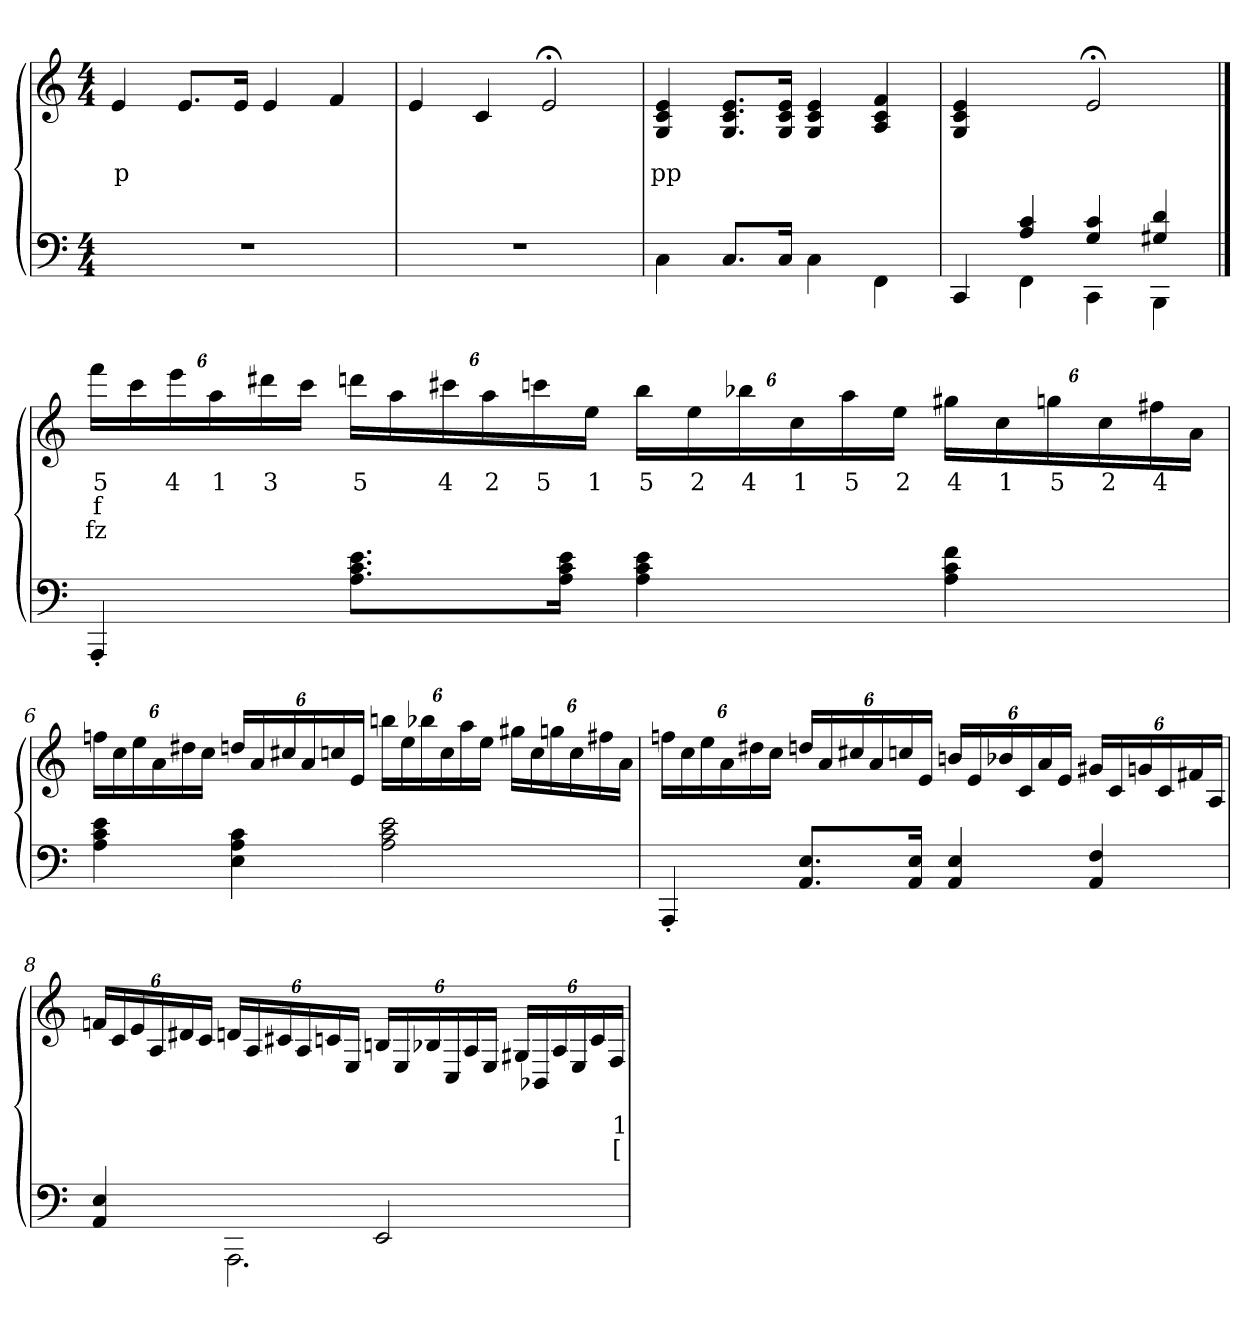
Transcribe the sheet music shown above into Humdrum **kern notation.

**kern	**kern	**text	**text	**text
*part2	*part1	*part1	*part1	*part1
*staff2	*staff1	*staff1	*staff1	*staff1
*clefF4	*clefG2	*	*	*
*k[]	*k[]	*	*	*
*M4/4	*M4/4	*	*	*
=1	=1	=1	=1	=1
1r	4e	.	p	.
.	8.eL	.	.	.
.	16eJk	.	.	.
.	4e	.	.	.
.	4f	.	.	.
=2	=2	=2	=2	=2
1r	4e	.	.	.
.	4c	.	.	.
.	2e;<	.	.	.
=3	=3	=3	=3	=3
4C\	4e 4c 4G	.	pp	.
8.CL	8.e 8.c 8.GL	.	.	.
16CJk	16e 16c 16GJk	.	.	.
4C\	4e 4c 4G	.	.	.
4FF\	4f 4c 4A	.	.	.
=4	=4	=4	=4	=4
*^	*	*	*	*
4ryy	4CC	4e 4c 4G	.	.	.
4c 4A	4FF	4ryy	.	.	.
4c 4G	4CC	2e;<	.	.	.
4d 4G#X	4BBB	.	.	.	.
*v	*v	*	*	*	*
==5	==5	==5	==5	==5
4AAA'>	24fffLL	5	f	fz
.	24ccc	.	.	.
.	24eee	4	.	.
.	24aa	1	.	.
.	24ddd#X	3	.	.
.	24cccJJ	.	.	.
8.e 8.c 8.AL	24dddnLL	5	.	.
.	24aa	.	.	.
.	24ccc#X	4	.	.
.	24aa	2	.	.
.	24cccn	5	.	.
16e 16c 16AJk	.	.	.	.
.	24eeJJ	1	.	.
4e 4c 4A	24bbLL	5	.	.
.	24ee	2	.	.
.	24bb-X	4	.	.
.	24cc	1	.	.
.	24aa	5	.	.
.	24eeJJ	2	.	.
4f 4c 4A	24gg#XLL	4	.	.
.	24cc	1	.	.
.	24ggn	5	.	.
.	24cc	2	.	.
.	24ff#X	4	.	.
.	24aJJ	.	.	.
=6	=6	=6	=6	=6
4e 4c 4A	24ffnLL	.	.	.
.	24cc	.	.	.
.	24ee	.	.	.
.	24a	.	.	.
.	24dd#X	.	.	.
.	24ccJJ	.	.	.
4c 4A 4E	24ddnLL	.	.	.
.	24a	.	.	.
.	24cc#X	.	.	.
.	24a	.	.	.
.	24ccn	.	.	.
.	24eJJ	.	.	.
2e 2c 2A	24bbnLL	.	.	.
.	24ee	.	.	.
.	24bb-X	.	.	.
.	24cc	.	.	.
.	24aa	.	.	.
.	24eeJJ	.	.	.
.	24gg#XLL	.	.	.
.	24cc	.	.	.
.	24ggn	.	.	.
.	24cc	.	.	.
.	24ff#X	.	.	.
.	24aJJ	.	.	.
=7	=7	=7	=7	=7
4AAA'>	24ffnLL	.	.	.
.	24cc	.	.	.
.	24ee	.	.	.
.	24a	.	.	.
.	24dd#X	.	.	.
.	24ccJJ	.	.	.
8.E 8.AAL	24ddnLL	.	.	.
.	24a	.	.	.
.	24cc#X	.	.	.
.	24a	.	.	.
.	24ccn	.	.	.
16E 16AAJk	.	.	.	.
.	24eJJ	.	.	.
4E 4AA	24bnLL	.	.	.
.	24e	.	.	.
.	24b-X	.	.	.
.	24c	.	.	.
.	24a	.	.	.
.	24eJJ	.	.	.
4F 4AA	24g#XLL	.	.	.
.	24c	.	.	.
.	24gn	.	.	.
.	24c	.	.	.
.	24f#X	.	.	.
.	24AJJ	.	.	.
=8	=8	=8	=8	=8
*^	*	*	*	*
4E 4AA	4ryy	24fnLL	.	.	.
.	.	24c	.	.	.
.	.	24e	.	.	.
.	.	24A	.	.	.
.	.	24d#X	.	.	.
.	.	24cJJ	.	.	.
4ryy	2.AAA	24dnLL	.	.	.
.	.	24A	.	.	.
.	.	24c#X	.	.	.
.	.	24A	.	.	.
.	.	24cn	.	.	.
.	.	24EJJ	.	.	.
2EE	.	24BnLL	.	.	.
.	.	24E	.	.	.
.	.	24B-X	.	.	.
.	.	24C	.	.	.
.	.	24A	.	.	.
.	.	24EJJ	.	.	.
.	.	24G#XLL	.	.	.
.	.	24BB-	.	.	.
.	.	24A	.	.	.
.	.	24E	.	.	.
.	.	24c	.	.	.
.	.	24FJJ	.	1	[
*v	*v	*	*	*	*
=	=	=	=	=
*-	*-	*-	*-	*-
